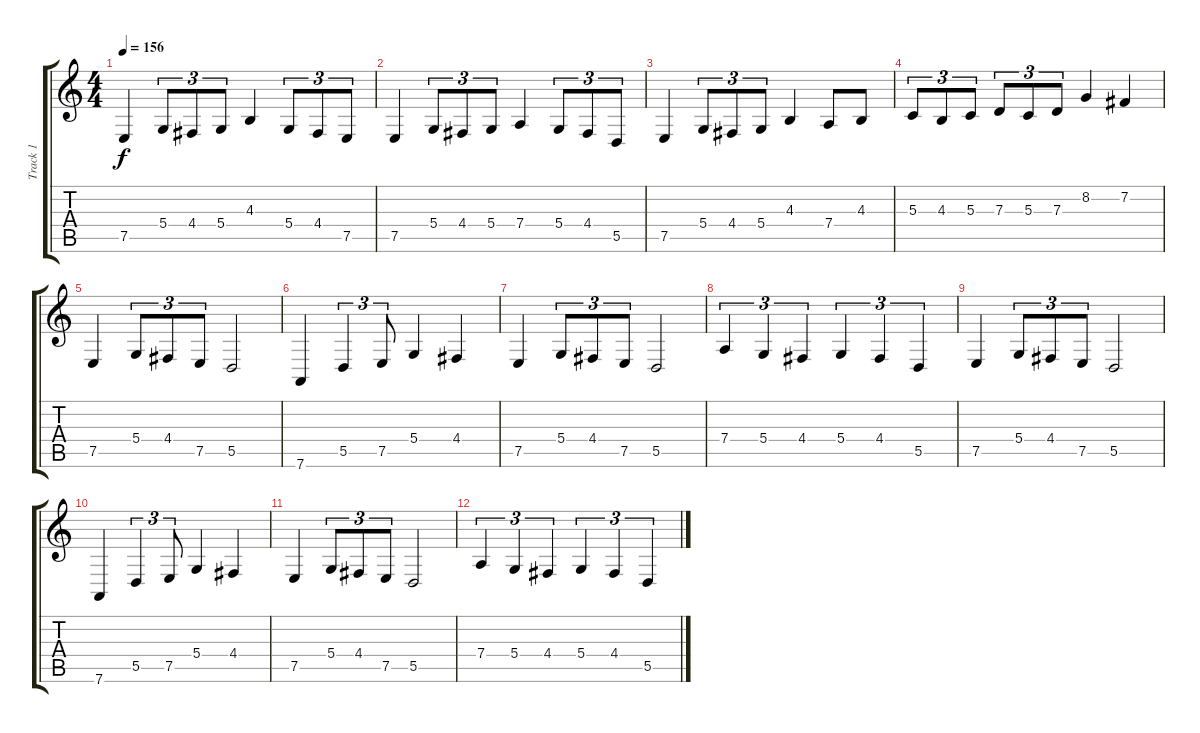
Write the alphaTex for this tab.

\track ("Track 1" "Track 1") {instrument stringensemble1}
\staff {score tabs}
\tuning (E4 B3 G3 D3 A2 D2) {hide}
\ts (4 4)
\tempo 156
\clef g2
\ks c
7.5.4{dy f} 5.4.8{tu (3 2)} 4.4.8{tu (3 2)} 5.4.8{tu (3 2)} 4.3.4 5.4.8{tu (3 2)} 4.4.8{tu (3 2)} 7.5.8{tu (3 2)} |
7.5.4 5.4.8{tu (3 2)} 4.4.8{tu (3 2)} 5.4.8{tu (3 2)} 7.4.4 5.4.8{tu (3 2)} 4.4.8{tu (3 2)} 5.5.8{tu (3 2)} |
7.5.4 5.4.8{tu (3 2)} 4.4.8{tu (3 2)} 5.4.8{tu (3 2)} 4.3.4 7.4.8 4.3.8 |
5.3.8{tu (3 2)} 4.3.8{tu (3 2)} 5.3.8{tu (3 2)} 7.3.8{tu (3 2)} 5.3.8{tu (3 2)} 7.3.8{tu (3 2)} 8.2.4 7.2.4 |
7.5.4 5.4.8{tu (3 2)} 4.4.8{tu (3 2)} 7.5.8{tu (3 2)} 5.5.2 |
7.6.4 5.5.4{tu (3 2)} 7.5.8{tu (3 2)} 5.4.4 4.4.4 |
7.5.4 5.4.8{tu (3 2)} 4.4.8{tu (3 2)} 7.5.8{tu (3 2)} 5.5.2 |
7.4.4{tu (3 2)} 5.4.4{tu (3 2)} 4.4.4{tu (3 2)} 5.4.4{tu (3 2)} 4.4.4{tu (3 2)} 5.5.4{tu (3 2)} |
7.5.4 5.4.8{tu (3 2)} 4.4.8{tu (3 2)} 7.5.8{tu (3 2)} 5.5.2 |
7.6.4 5.5.4{tu (3 2)} 7.5.8{tu (3 2)} 5.4.4 4.4.4 |
7.5.4 5.4.8{tu (3 2)} 4.4.8{tu (3 2)} 7.5.8{tu (3 2)} 5.5.2 |
7.4.4{tu (3 2)} 5.4.4{tu (3 2)} 4.4.4{tu (3 2)} 5.4.4{tu (3 2)} 4.4.4{tu (3 2)} 5.5.4{tu (3 2)}
